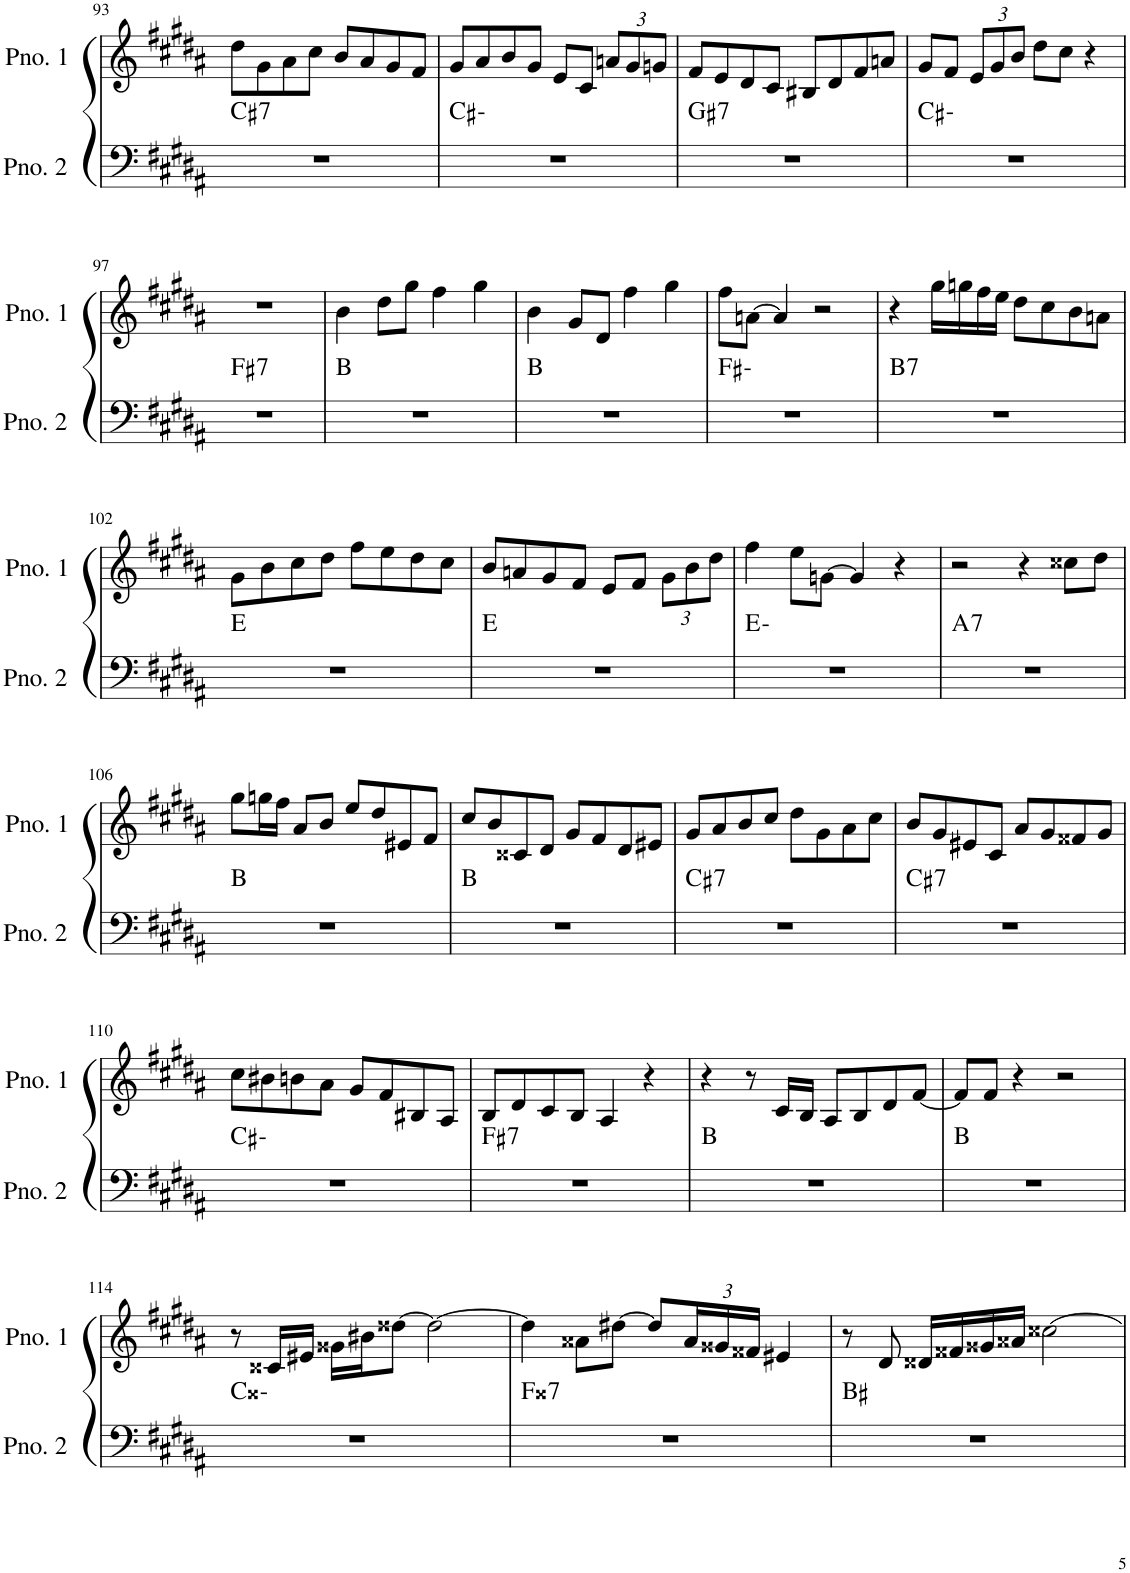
**kern	**harte	**kern
*part2	*part2	*part1
*staff2	*	*staff1
*I"ピアノ 2	*	*I"ピアノ 1
!!LO:PB:g=z
*clefF4	*	*clefG2
*k[f#c#g#d#a#]	*	*k[f#c#g#d#a#]
*M4/4	*	*M4/4
=93	=93	=93
!	!LO:H:kt=7	!
1r	C#:7	8dd#\L
.	.	8g#\
.	.	8a#\
.	.	8cc#\J
.	.	8b/L
.	.	8a#/
.	.	8g#/
.	.	8f#/J
=94	=94	=94
1r	C#:min	8g#/L
.	.	8a#/
.	.	8b/
.	.	8g#/J
.	.	8e/L
.	.	8c#/J
*	*	*Xbrackettup
.	.	12an/L
.	.	12g#/
.	.	12gn/J
=95	=95	=95
!	!LO:H:kt=7	!
1r	G#:7	8f#/L
.	.	8e/
.	.	8d#/
.	.	8c#/J
.	.	8B#X/L
.	.	8d#/
.	.	8f#/
.	.	8an/J
=96	=96	=96
1r	C#:min	8g#/L
.	.	8f#/J
.	.	12e/L
.	.	12g#/
.	.	12b/J
.	.	8dd#\L
.	.	8cc#\J
.	.	4r
!!LO:LB:g=z
=97	=97	=97
!	!LO:H:kt=7	!
1r	F#:7	1r
=98	=98	=98
1r	B:maj	4b\
.	.	8dd#\L
.	.	8gg#\J
.	.	4ff#\
.	.	4gg#\
=99	=99	=99
1r	B:maj	4b\
.	.	8g#/L
.	.	8d#/J
.	.	4ff#\
.	.	4gg#\
=100	=100	=100
1r	F#:min	8ff#\L
.	.	[8an\J
.	.	4a/]
.	.	2r
=101	=101	=101
!	!LO:H:kt=7	!
1r	B:7	4r
.	.	16gg#\LL
.	.	16ggn\
.	.	16ff#\
.	.	16ee\JJ
.	.	8dd#\L
.	.	8cc#\
.	.	8b\
.	.	8an\J
!!LO:LB:g=z
=102	=102	=102
1r	E:maj	8g#\L
.	.	8b\
.	.	8cc#\
.	.	8dd#\J
.	.	8ff#\L
.	.	8ee\
.	.	8dd#\
.	.	8cc#\J
=103	=103	=103
1r	E:maj	8b/L
.	.	8an/
.	.	8g#/
.	.	8f#/J
.	.	8e/L
.	.	8f#/J
.	.	12g#\L
.	.	12b\
.	.	12dd#\J
=104	=104	=104
1r	E:min	4ff#\
.	.	8ee\L
.	.	[8gn\J
.	.	4g/]
.	.	4r
=105	=105	=105
!	!LO:H:kt=7	!
1r	A:7	2r
.	.	4r
.	.	8cc##X\L
.	.	8dd#\J
!!LO:LB:g=z
=106	=106	=106
1r	B:maj	8gg#\L
.	.	16ggn\L
.	.	16ff#\JJ
.	.	8a#/L
.	.	8b/J
.	.	8ee/L
.	.	8dd#/
.	.	8e#X/
.	.	8f#/J
=107	=107	=107
1r	B:maj	8cc#/L
.	.	8b/
.	.	8c##X/
.	.	8d#/J
.	.	8g#/L
.	.	8f#/
.	.	8d#/
.	.	8e#X/J
=108	=108	=108
!	!LO:H:kt=7	!
1r	C#:7	8g#/L
.	.	8a#/
.	.	8b/
.	.	8cc#/J
.	.	8dd#\L
.	.	8g#\
.	.	8a#\
.	.	8cc#\J
=109	=109	=109
!	!LO:H:kt=7	!
1r	C#:7	8b/L
.	.	8g#/
.	.	8e#X/
.	.	8c#/J
.	.	8a#/L
.	.	8g#/
.	.	8f##X/
.	.	8g#/J
!!LO:LB:g=z
=110	=110	=110
1r	C#:min	8cc#\L
.	.	8b#X\
.	.	8bn\
.	.	8a#\J
.	.	8g#/L
.	.	8f#/
.	.	8B#X/
.	.	8A#/J
=111	=111	=111
!	!LO:H:kt=7	!
1r	F#:7	8B/L
.	.	8d#/
.	.	8c#/
.	.	8B/J
.	.	4A#/
.	.	4r
=112	=112	=112
1r	B:maj	4r
.	.	8r
.	.	16c#/LL
.	.	16B/JJ
.	.	8A#/L
.	.	8B/
.	.	8d#/
.	.	[8f#/J
=113	=113	=113
1r	B:maj	8f#/L]
.	.	8f#/J
.	.	4r
.	.	2r
!!LO:LB:g=z
=114	=114	=114
1r	C##:min	8r
.	.	16c##X/LL
.	.	16e#X/JJ
.	.	16g##X\LL
.	.	16b#X\J
.	.	[8dd##X\J
.	.	2dd##\_
=115	=115	=115
!	!LO:H:kt=7	!
1r	F##:7	4dd##\]
.	.	8a##X\L
.	.	[8dd#X\J
.	.	8dd#/L]
.	.	24a##/L
.	.	24g##X/
.	.	24f##X/JJ
.	.	4e#X/
=116	=116	=116
1r	B#:maj	8r
.	.	8d#/
.	.	16d##X/LL
.	.	16f##X/
.	.	16g##X/
.	.	16a##X/JJ
.	.	[2cc##X\
=	=	=
*-	*-	*-
